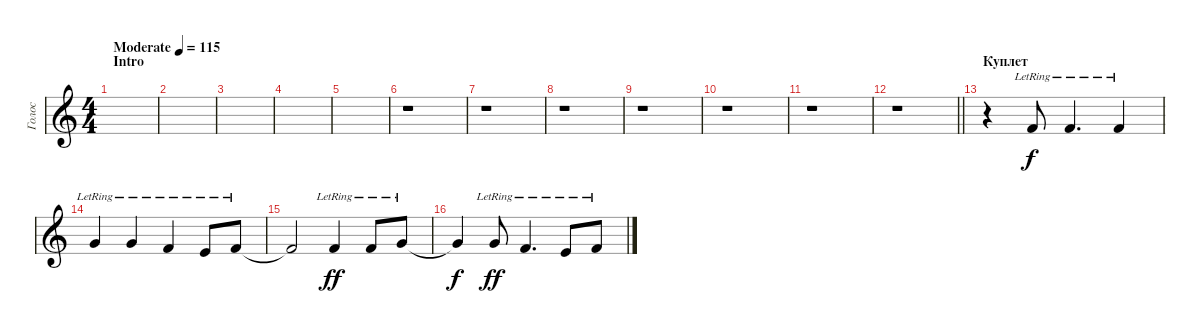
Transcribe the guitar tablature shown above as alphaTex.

\track ("Голос" "Голос") {instrument acousticgrandpiano}
\staff {score}
\tuning (E4 B3 G3 D3 A2 E2) {hide}
\ts (4 4)
\section ("" "Intro")
\tempo (115 "Moderate")
\clef g2
\ks c
|
|
|
|
|
r.1 |
r.1 |
r.1 |
r.1 |
r.1 |
r.1 |
\barLineRight lightlight
r.1 |
\section ("" "Куплет")
r.4 1.1{lr}.8 1.1{lr}.4{d} 1.1{lr}.4 |
3.1{lr}.4 3.1{lr}.4 1.1{lr}.4 0.1{lr}.8 1.1{lr}.8 |
1.1{t}.2{dy f} 1.1{lr}.4{dy ff} 1.1{lr}.8 3.1{lr}.8 |
3.1{t}.4{dy f} 3.1{lr}.8{dy ff} 1.1{lr}.4{d} 0.1{lr}.8 1.1{lr}.8
